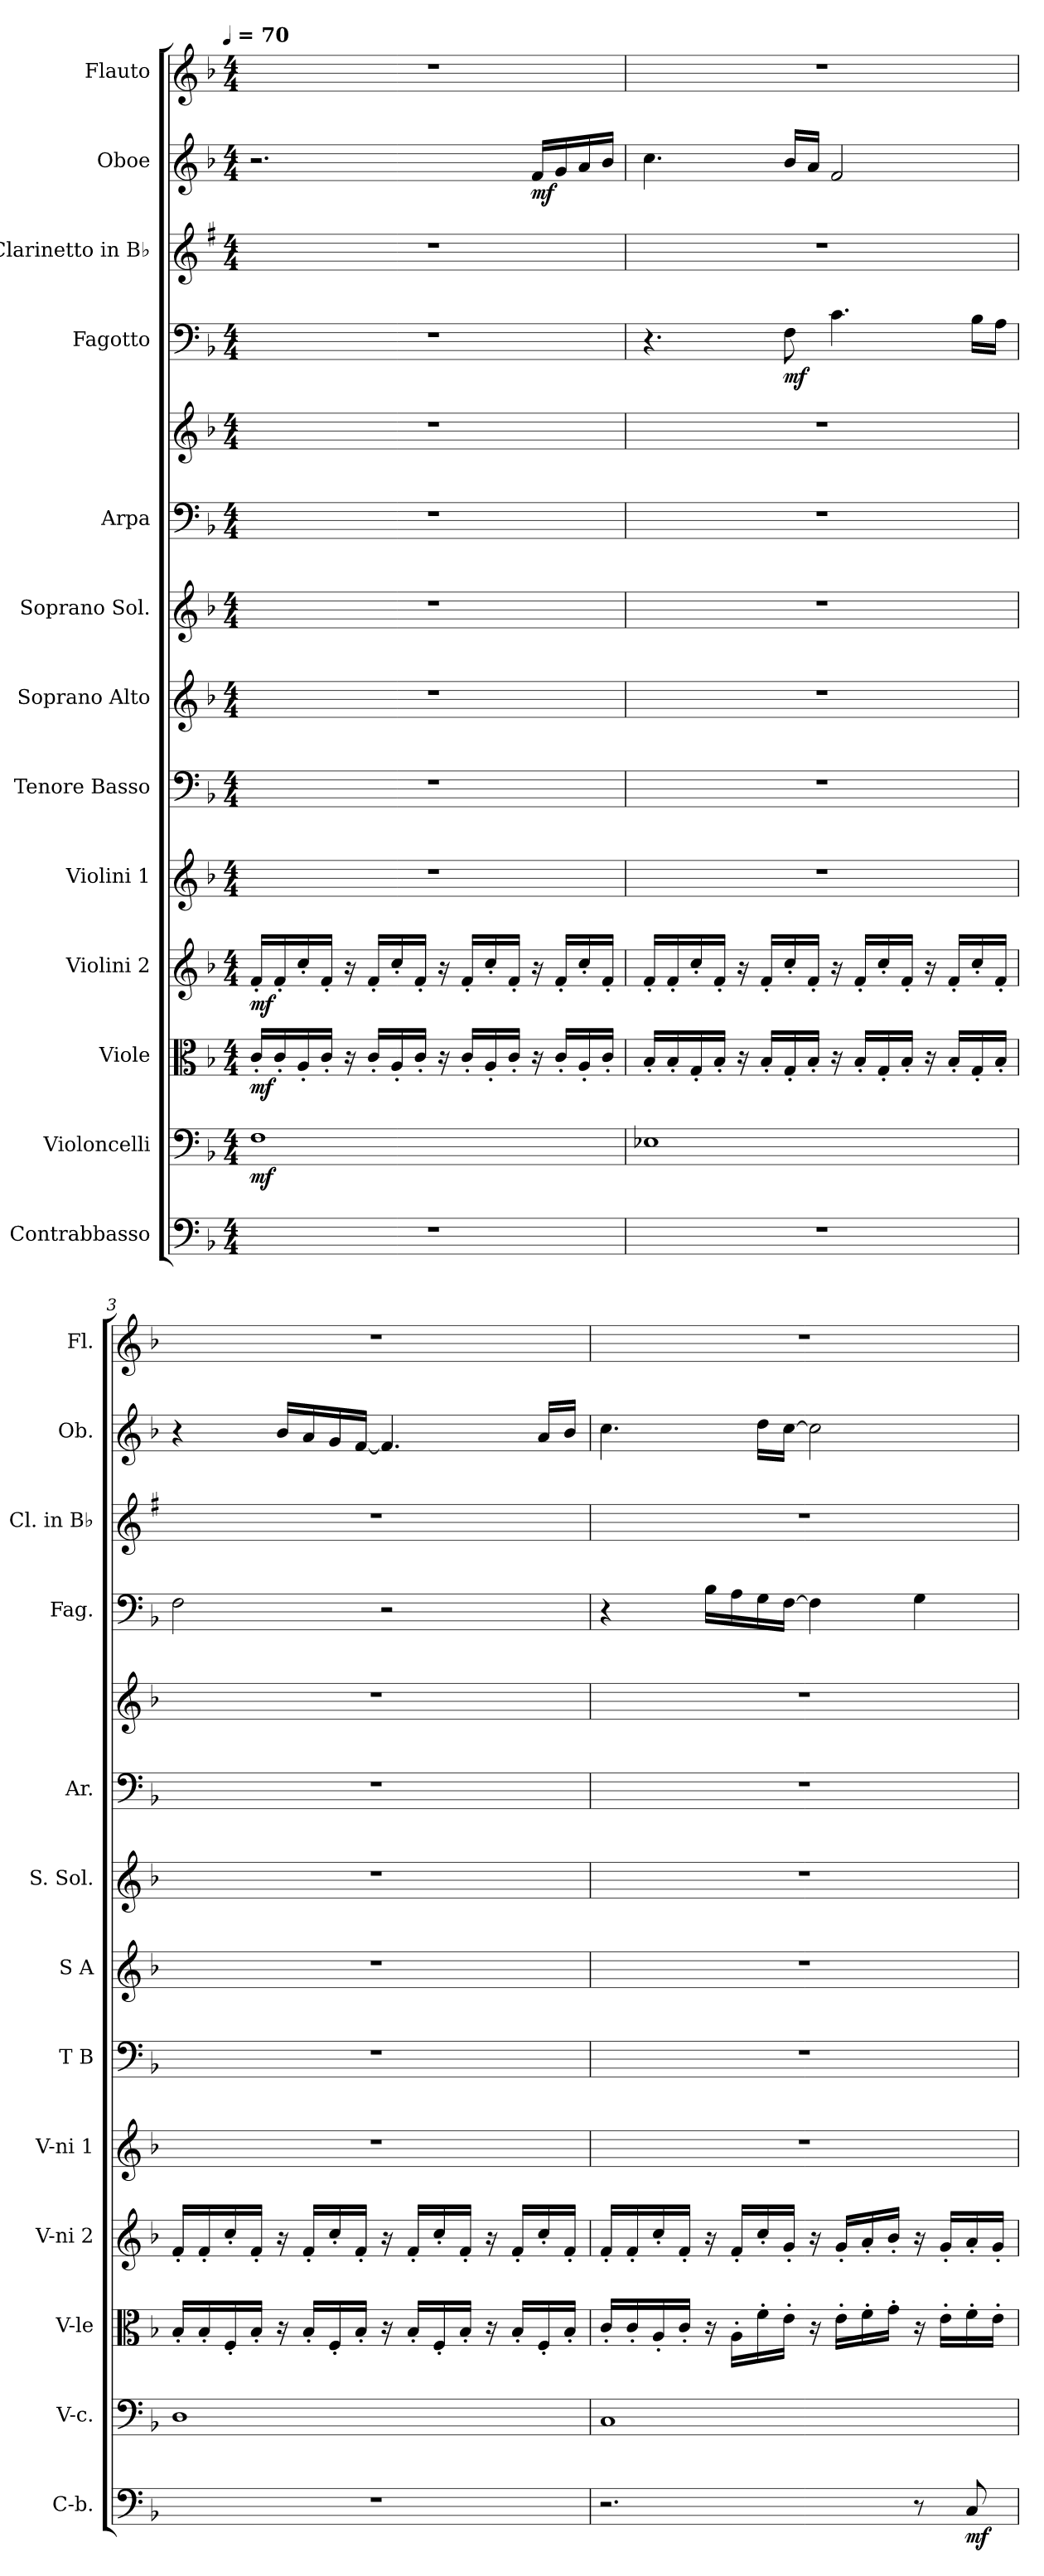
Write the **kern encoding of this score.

**kern	**dynam	**kern	**dynam	**kern	**dynam	**kern	**dynam	**kern	**kern	**kern	**kern	**kern	**kern	**kern	**dynam	**kern	**kern	**dynam	**kern
*part13	*part13	*part12	*part12	*part11	*part11	*part10	*part10	*part9	*part8	*part7	*part6	*part5	*part5	*part4	*part4	*part3	*part2	*part2	*part1
*staff14	*staff14	*staff13	*staff13	*staff12	*staff12	*staff11	*staff11	*staff10	*staff9	*staff8	*staff7	*staff6	*staff5	*staff4	*staff4	*staff3	*staff2	*staff2	*staff1
*I"Contrabbasso	*	*I"Violoncelli	*	*I"Viole	*	*I"Violini 2	*	*I"Violini 1	*I"Tenore Basso	*I"Soprano Alto	*I"Soprano Sol.	*I"Arpa	*	*I"Fagotto	*	*I"Clarinetto in B♭	*I"Oboe	*	*I"Flauto
*I'C-b.	*	*I'V-c.	*	*I'V-le	*	*I'V-ni 2	*	*I'V-ni 1	*I'T B	*I'S A	*I'S. Sol.	*I'Ar.	*	*I'Fag.	*	*I'Cl. in B♭	*I'Ob.	*	*I'Fl.
*clefF4	*	*clefF4	*	*clefC3	*	*clefG2	*	*clefG2	*clefF4	*clefG2	*clefG2	*clefF4	*clefG2	*clefF4	*	*clefG2	*clefG2	*	*clefG2
*	*	*	*	*	*	*	*	*	*	*	*	*	*	*	*	*ITrd1c2	*	*	*
*k[b-]	*	*k[b-]	*	*k[b-]	*	*k[b-]	*	*k[b-]	*k[b-]	*k[b-]	*k[b-]	*k[b-]	*k[b-]	*k[b-]	*	*k[b-]	*k[b-]	*	*k[b-]
!!LO:TX:omd:t=[quarter] = 70
*M4/4	*	*M4/4	*	*M4/4	*	*M4/4	*	*M4/4	*M4/4	*M4/4	*M4/4	*M4/4	*M4/4	*M4/4	*	*M4/4	*M4/4	*	*M4/4
*MM70	*	*MM70	*	*MM70	*	*MM70	*	*MM70	*MM70	*MM70	*MM70	*MM70	*MM70	*MM70	*	*MM70	*MM70	*	*MM70
=1	=1	=1	=1	=1	=1	=1	=1	=1	=1	=1	=1	=1	=1	=1	=1	=1	=1	=1	=1
1r	.	1F	mf	16c'LL	mf	16f'LL	mf	1r	1r	1r	1r	1r	1r	1r	.	1r	2.r	.	1r
.	.	.	.	16c'	.	16f'	.	.	.	.	.	.	.	.	.	.	.	.	.
.	.	.	.	16A'	.	16cc'	.	.	.	.	.	.	.	.	.	.	.	.	.
.	.	.	.	16c'JJ	.	16f'JJ	.	.	.	.	.	.	.	.	.	.	.	.	.
.	.	.	.	16r	.	16r	.	.	.	.	.	.	.	.	.	.	.	.	.
.	.	.	.	16c'LL	.	16f'LL	.	.	.	.	.	.	.	.	.	.	.	.	.
.	.	.	.	16A'	.	16cc'	.	.	.	.	.	.	.	.	.	.	.	.	.
.	.	.	.	16c'JJ	.	16f'JJ	.	.	.	.	.	.	.	.	.	.	.	.	.
.	.	.	.	16r	.	16r	.	.	.	.	.	.	.	.	.	.	.	.	.
.	.	.	.	16c'LL	.	16f'LL	.	.	.	.	.	.	.	.	.	.	.	.	.
.	.	.	.	16A'	.	16cc'	.	.	.	.	.	.	.	.	.	.	.	.	.
.	.	.	.	16c'JJ	.	16f'JJ	.	.	.	.	.	.	.	.	.	.	.	.	.
.	.	.	.	16r	.	16r	.	.	.	.	.	.	.	.	.	.	16fLL	mf	.
.	.	.	.	16c'LL	.	16f'LL	.	.	.	.	.	.	.	.	.	.	16g	.	.
.	.	.	.	16A'	.	16cc'	.	.	.	.	.	.	.	.	.	.	16a	.	.
.	.	.	.	16c'JJ	.	16f'JJ	.	.	.	.	.	.	.	.	.	.	16b-JJ	.	.
=2	=2	=2	=2	=2	=2	=2	=2	=2	=2	=2	=2	=2	=2	=2	=2	=2	=2	=2	=2
1r	.	1E-X	.	16B-'LL	.	16f'LL	.	1r	1r	1r	1r	1r	1r	4.r	.	1r	4.cc	.	1r
.	.	.	.	16B-'	.	16f'	.	.	.	.	.	.	.	.	.	.	.	.	.
.	.	.	.	16G'	.	16cc'	.	.	.	.	.	.	.	.	.	.	.	.	.
.	.	.	.	16B-'JJ	.	16f'JJ	.	.	.	.	.	.	.	.	.	.	.	.	.
.	.	.	.	16r	.	16r	.	.	.	.	.	.	.	.	.	.	.	.	.
.	.	.	.	16B-'LL	.	16f'LL	.	.	.	.	.	.	.	.	.	.	.	.	.
.	.	.	.	16G'	.	16cc'	.	.	.	.	.	.	.	8F	mf	.	16b-LL	.	.
.	.	.	.	16B-'JJ	.	16f'JJ	.	.	.	.	.	.	.	.	.	.	16aJJ	.	.
.	.	.	.	16r	.	16r	.	.	.	.	.	.	.	4.c	.	.	2f	.	.
.	.	.	.	16B-'LL	.	16f'LL	.	.	.	.	.	.	.	.	.	.	.	.	.
.	.	.	.	16G'	.	16cc'	.	.	.	.	.	.	.	.	.	.	.	.	.
.	.	.	.	16B-'JJ	.	16f'JJ	.	.	.	.	.	.	.	.	.	.	.	.	.
.	.	.	.	16r	.	16r	.	.	.	.	.	.	.	.	.	.	.	.	.
.	.	.	.	16B-'LL	.	16f'LL	.	.	.	.	.	.	.	.	.	.	.	.	.
.	.	.	.	16G'	.	16cc'	.	.	.	.	.	.	.	16B-LL	.	.	.	.	.
.	.	.	.	16B-'JJ	.	16f'JJ	.	.	.	.	.	.	.	16AJJ	.	.	.	.	.
=3	=3	=3	=3	=3	=3	=3	=3	=3	=3	=3	=3	=3	=3	=3	=3	=3	=3	=3	=3
1r	.	1D	.	16B-'LL	.	16f'LL	.	1r	1r	1r	1r	1r	1r	2F	.	1r	4r	.	1r
.	.	.	.	16B-'	.	16f'	.	.	.	.	.	.	.	.	.	.	.	.	.
.	.	.	.	16F'	.	16cc'	.	.	.	.	.	.	.	.	.	.	.	.	.
.	.	.	.	16B-'JJ	.	16f'JJ	.	.	.	.	.	.	.	.	.	.	.	.	.
.	.	.	.	16r	.	16r	.	.	.	.	.	.	.	.	.	.	16b-LL	.	.
.	.	.	.	16B-'LL	.	16f'LL	.	.	.	.	.	.	.	.	.	.	16a	.	.
.	.	.	.	16F'	.	16cc'	.	.	.	.	.	.	.	.	.	.	16g	.	.
.	.	.	.	16B-'JJ	.	16f'JJ	.	.	.	.	.	.	.	.	.	.	[16fJJ	.	.
.	.	.	.	16r	.	16r	.	.	.	.	.	.	.	2r	.	.	4.f]	.	.
.	.	.	.	16B-'LL	.	16f'LL	.	.	.	.	.	.	.	.	.	.	.	.	.
.	.	.	.	16F'	.	16cc'	.	.	.	.	.	.	.	.	.	.	.	.	.
.	.	.	.	16B-'JJ	.	16f'JJ	.	.	.	.	.	.	.	.	.	.	.	.	.
.	.	.	.	16r	.	16r	.	.	.	.	.	.	.	.	.	.	.	.	.
.	.	.	.	16B-'LL	.	16f'LL	.	.	.	.	.	.	.	.	.	.	.	.	.
.	.	.	.	16F'	.	16cc'	.	.	.	.	.	.	.	.	.	.	16aLL	.	.
.	.	.	.	16B-'JJ	.	16f'JJ	.	.	.	.	.	.	.	.	.	.	16b-JJ	.	.
=4	=4	=4	=4	=4	=4	=4	=4	=4	=4	=4	=4	=4	=4	=4	=4	=4	=4	=4	=4
2.r	.	1C	.	16c'LL	.	16f'LL	.	1r	1r	1r	1r	1r	1r	4r	.	1r	4.cc	.	1r
.	.	.	.	16c'	.	16f'	.	.	.	.	.	.	.	.	.	.	.	.	.
.	.	.	.	16A'	.	16cc'	.	.	.	.	.	.	.	.	.	.	.	.	.
.	.	.	.	16c'JJ	.	16f'JJ	.	.	.	.	.	.	.	.	.	.	.	.	.
.	.	.	.	16r	.	16r	.	.	.	.	.	.	.	16B-LL	.	.	.	.	.
.	.	.	.	16A'LL	.	16f'LL	.	.	.	.	.	.	.	16A	.	.	.	.	.
.	.	.	.	16f'	.	16cc'	.	.	.	.	.	.	.	16G	.	.	16ddLL	.	.
.	.	.	.	16e'JJ	.	16g'JJ	.	.	.	.	.	.	.	[16FJJ	.	.	[16ccJJ	.	.
.	.	.	.	16r	.	16r	.	.	.	.	.	.	.	4F]	.	.	2cc]	.	.
.	.	.	.	16e'LL	.	16g'LL	.	.	.	.	.	.	.	.	.	.	.	.	.
.	.	.	.	16f'	.	16a'	.	.	.	.	.	.	.	.	.	.	.	.	.
.	.	.	.	16g'JJ	.	16b-'JJ	.	.	.	.	.	.	.	.	.	.	.	.	.
8r	.	.	.	16r	.	16r	.	.	.	.	.	.	.	4G	.	.	.	.	.
.	.	.	.	16e'LL	.	16g'LL	.	.	.	.	.	.	.	.	.	.	.	.	.
8C	mf	.	.	16f'	.	16a'	.	.	.	.	.	.	.	.	.	.	.	.	.
.	.	.	.	16e'JJ	.	16g'JJ	.	.	.	.	.	.	.	.	.	.	.	.	.
=	=	=	=	=	=	=	=	=	=	=	=	=	=	=	=	=	=	=	=
*-	*-	*-	*-	*-	*-	*-	*-	*-	*-	*-	*-	*-	*-	*-	*-	*-	*-	*-	*-
